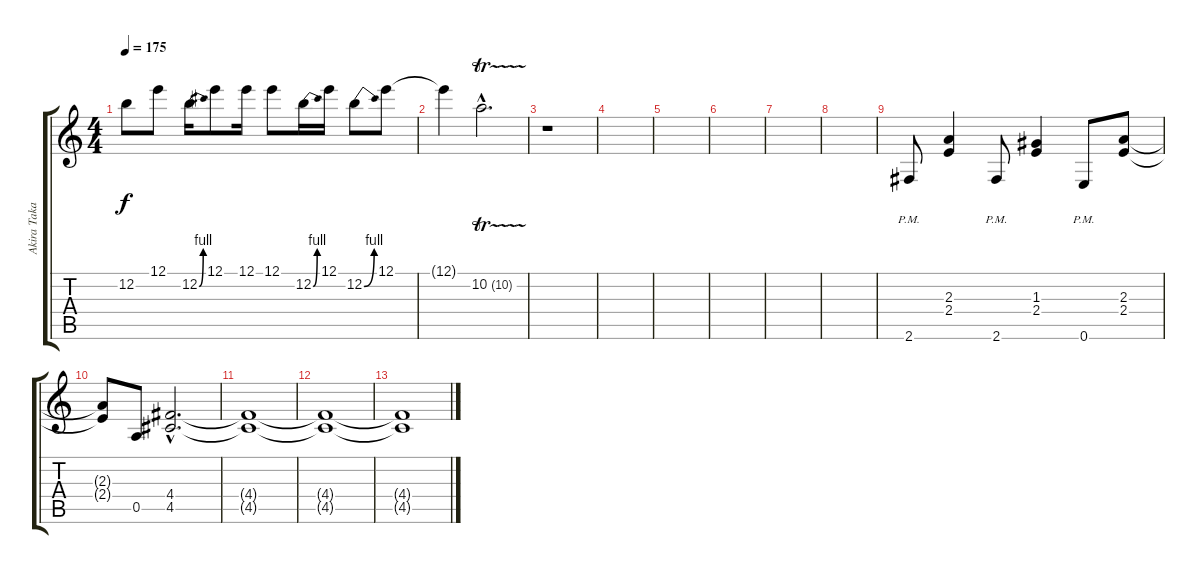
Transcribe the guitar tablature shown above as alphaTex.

\track ("Akira Takasaki 2" "Akira Taka") {instrument distortionguitar}
\staff {score tabs}
\tuning (E4 B3 G3 D3 A2 E2) {hide}
\ts (4 4)
\tempo 175
\clef g2
\ks c
12.2{t}.8{dy f} 12.1.8 12.2{be (bend 0 0 60 4)}.16 12.1.8 12.1.16 12.1.8 12.2{be (bend 0 0 60 4)}.16 12.1.16 12.2{be (bend 0 0 60 4)}.8 12.1.8 |
12.1{t}.4 10.2{tr (10 16) hac}.2{d} |
r.1 |
|
|
|
|
|
2.6{pm}.8 (2.3 2.4).4 2.6{pm}.8 (1.3 2.4).4 0.6{pm}.8 (2.3 2.4).8 |
(2.3{t} 2.4{t}).8 0.5.8 (4.4{hac} 4.5{hac}).2{d} |
(4.4{t} 4.5{t}).1 |
(4.4{t} 4.5{t}).1 |
(4.4{t} 4.5{t}).1
